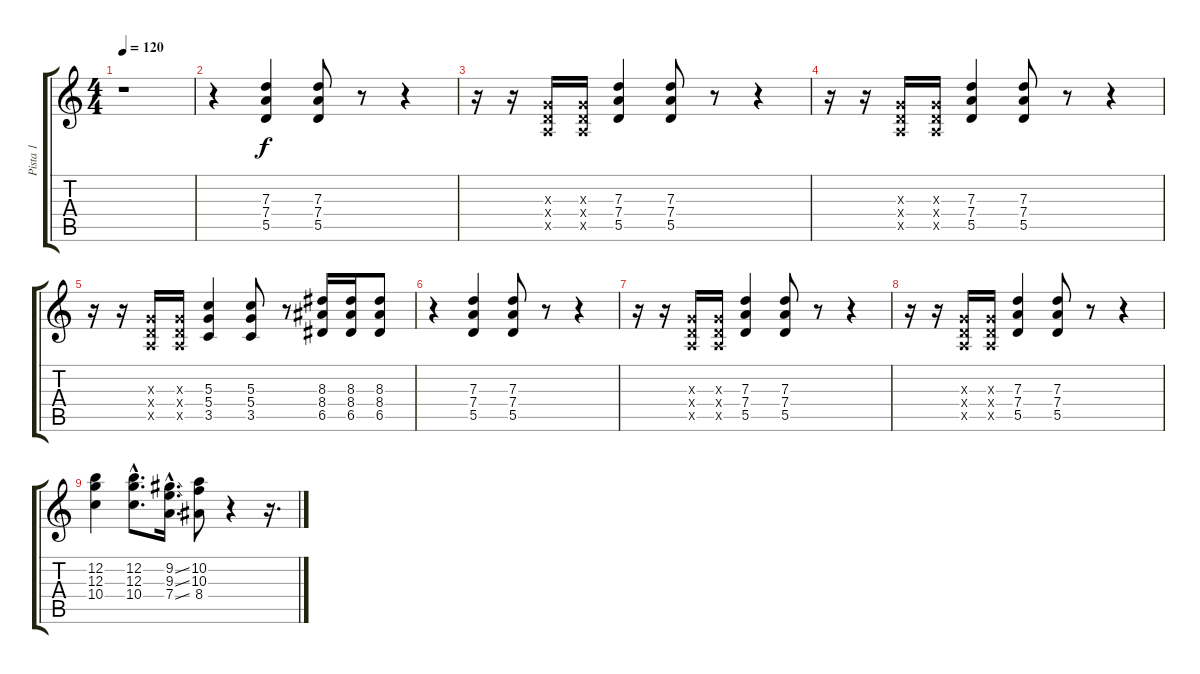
\track ("Pista 1" "Pista 1") {instrument distortionguitar}
\staff {score tabs}
\tuning (E4 B3 G3 D3 A2 E2) {hide}
\ts (4 4)
\tempo 120
\clef g2
\ks c
r.1{dy f} |
r.4 (7.3 7.4 5.5).4 (7.3 7.4 5.5).8 r.8 r.4 |
r.16 r.16 (0.3{x} 0.4{x} 0.5{x}).16 (0.3{x} 0.4{x} 0.5{x}).16 (7.3 7.4 5.5).4 (7.3 7.4 5.5).8 r.8 r.4 |
r.16 r.16 (0.3{x} 0.4{x} 0.5{x}).16 (0.3{x} 0.4{x} 0.5{x}).16 (7.3 7.4 5.5).4 (7.3 7.4 5.5).8 r.8 r.4 |
r.16 r.16 (0.3{x} 0.4{x} 0.5{x}).16 (0.3{x} 0.4{x} 0.5{x}).16 (5.3 5.4 3.5).4 (5.3 5.4 3.5).8 r.8 (8.3 8.4 6.5).16 (8.3 8.4 6.5).16 (8.3 8.4 6.5).8 |
r.4 (7.3 7.4 5.5).4 (7.3 7.4 5.5).8 r.8 r.4 |
r.16 r.16 (0.3{x} 0.4{x} 0.5{x}).16 (0.3{x} 0.4{x} 0.5{x}).16 (7.3 7.4 5.5).4 (7.3 7.4 5.5).8 r.8 r.4 |
r.16 r.16 (0.3{x} 0.4{x} 0.5{x}).16 (0.3{x} 0.4{x} 0.5{x}).16 (7.3 7.4 5.5).4 (7.3 7.4 5.5).8 r.8 r.4 |
(12.2 12.3 10.4).4 (12.2{hac} 12.3{hac} 10.4{hac}).8{d} (9.2{ss hac} 9.3{ss hac} 7.4{ss hac}).16{d} (10.2 10.3 8.4).8 r.4 r.16{d}
